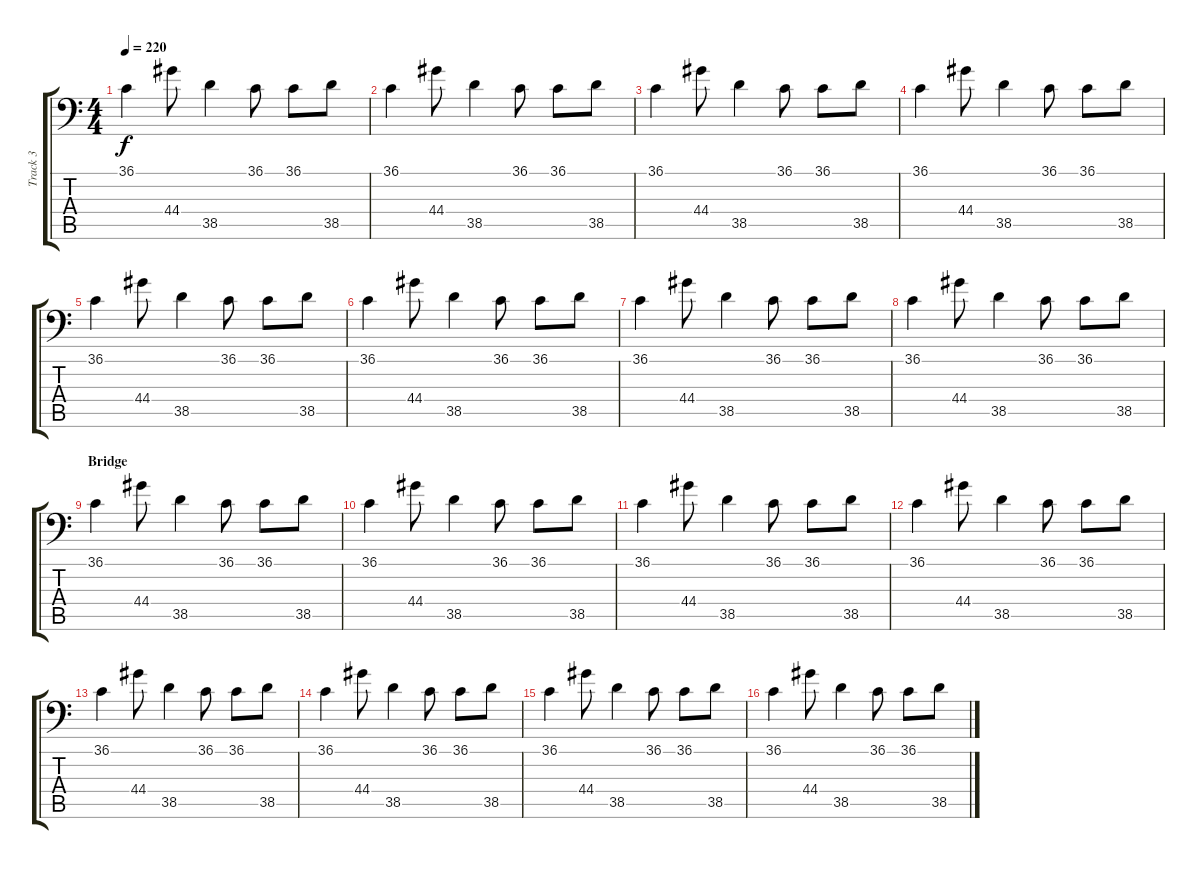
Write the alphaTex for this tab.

\track ("Track 3" "Track 3") {instrument acousticgrandpiano}
\staff {score tabs}
\tuning (C-1 C-1 C-1 C-1 C-1 C-1) {hide}
\ts (4 4)
\tempo 220
\clef f4
\ks c
36.1.4{dy f} 44.4.8 38.5.4 36.1.8 36.1.8 38.5.8 |
36.1.4 44.4.8 38.5.4 36.1.8 36.1.8 38.5.8 |
36.1.4 44.4.8 38.5.4 36.1.8 36.1.8 38.5.8 |
36.1.4 44.4.8 38.5.4 36.1.8 36.1.8 38.5.8 |
36.1.4 44.4.8 38.5.4 36.1.8 36.1.8 38.5.8 |
36.1.4 44.4.8 38.5.4 36.1.8 36.1.8 38.5.8 |
36.1.4 44.4.8 38.5.4 36.1.8 36.1.8 38.5.8 |
36.1.4 44.4.8 38.5.4 36.1.8 36.1.8 38.5.8 |
\section ("" "Bridge")
36.1.4 44.4.8 38.5.4 36.1.8 36.1.8 38.5.8 |
36.1.4 44.4.8 38.5.4 36.1.8 36.1.8 38.5.8 |
36.1.4 44.4.8 38.5.4 36.1.8 36.1.8 38.5.8 |
36.1.4 44.4.8 38.5.4 36.1.8 36.1.8 38.5.8 |
36.1.4 44.4.8 38.5.4 36.1.8 36.1.8 38.5.8 |
36.1.4 44.4.8 38.5.4 36.1.8 36.1.8 38.5.8 |
36.1.4 44.4.8 38.5.4 36.1.8 36.1.8 38.5.8 |
36.1.4 44.4.8 38.5.4 36.1.8 36.1.8 38.5.8
